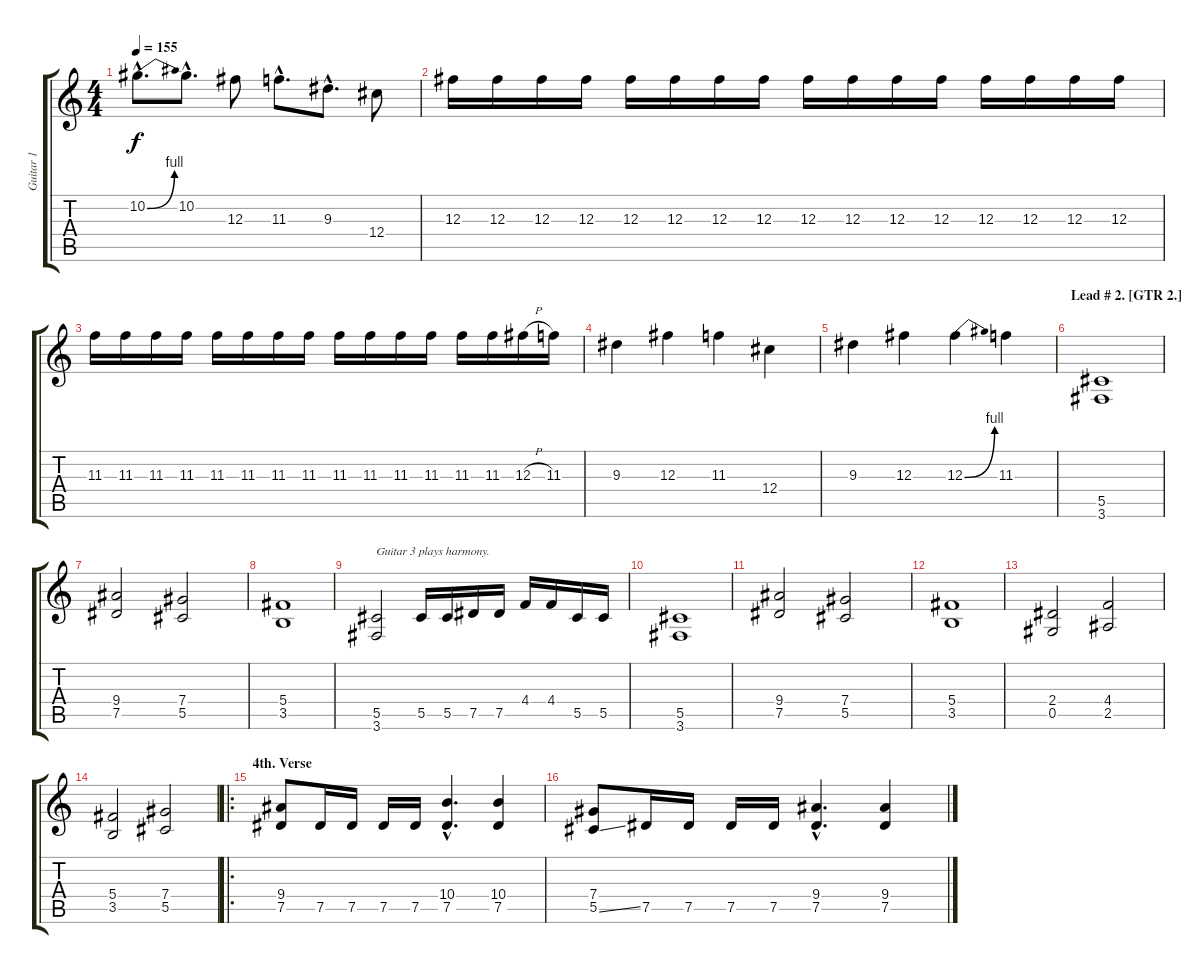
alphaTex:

\track ("Guitar 1" "Guitar 1") {instrument distortionguitar}
\staff {score tabs}
\tuning (Eb4 Bb3 Gb3 Db3 Ab2 Eb2) {hide}
\ts (4 4)
\tempo 155
\clef g2
\ks c
10.2{be (bend 0 0 60 4) hac}.8{d dy f} 10.2{hac}.8{d} 12.3.8 11.3{hac}.8{d} 9.3{hac}.8{d} 12.4.8 |
12.3.16 12.3.16 12.3.16 12.3.16 12.3.16 12.3.16 12.3.16 12.3.16 12.3.16 12.3.16 12.3.16 12.3.16 12.3.16 12.3.16 12.3.16 12.3.16 |
11.3.16 11.3.16 11.3.16 11.3.16 11.3.16 11.3.16 11.3.16 11.3.16 11.3.16 11.3.16 11.3.16 11.3.16 11.3.16 11.3.16 12.3{h}.16 11.3.16 |
9.3.4 12.3.4 11.3.4 12.4.4 |
9.3.4 12.3.4 12.3{be (bend 0 0 60 4)}.4 11.3.4 |
\section ("" "Lead # 2. [GTR 2.]")
(5.5 3.6).1 |
(9.4 7.5).2 (7.4 5.5).2 |
(5.4 3.5).1 |
(5.5 3.6).2{txt "Guitar 3 plays harmony."} 5.5.16 5.5.16 7.5.16 7.5.16 4.4.16 4.4.16 5.5.16 5.5.16 |
(5.5 3.6).1 |
(9.4 7.5).2 (7.4 5.5).2 |
(5.4 3.5).1 |
(2.4 0.5).2 (4.4 2.5).2 |
(5.4 3.5).2 (7.4 5.5).2 |
\ro
\section ("" "4th. Verse")
(9.4 7.5).8 7.5.16 7.5.16 7.5.16 7.5.16 (10.4{hac} 7.5{hac}).4{d} (10.4 7.5).4 |
(7.4 5.5{ss}).8 7.5.16 7.5.16 7.5.16 7.5.16 (9.4{hac} 7.5{hac}).4{d} (9.4 7.5).4
